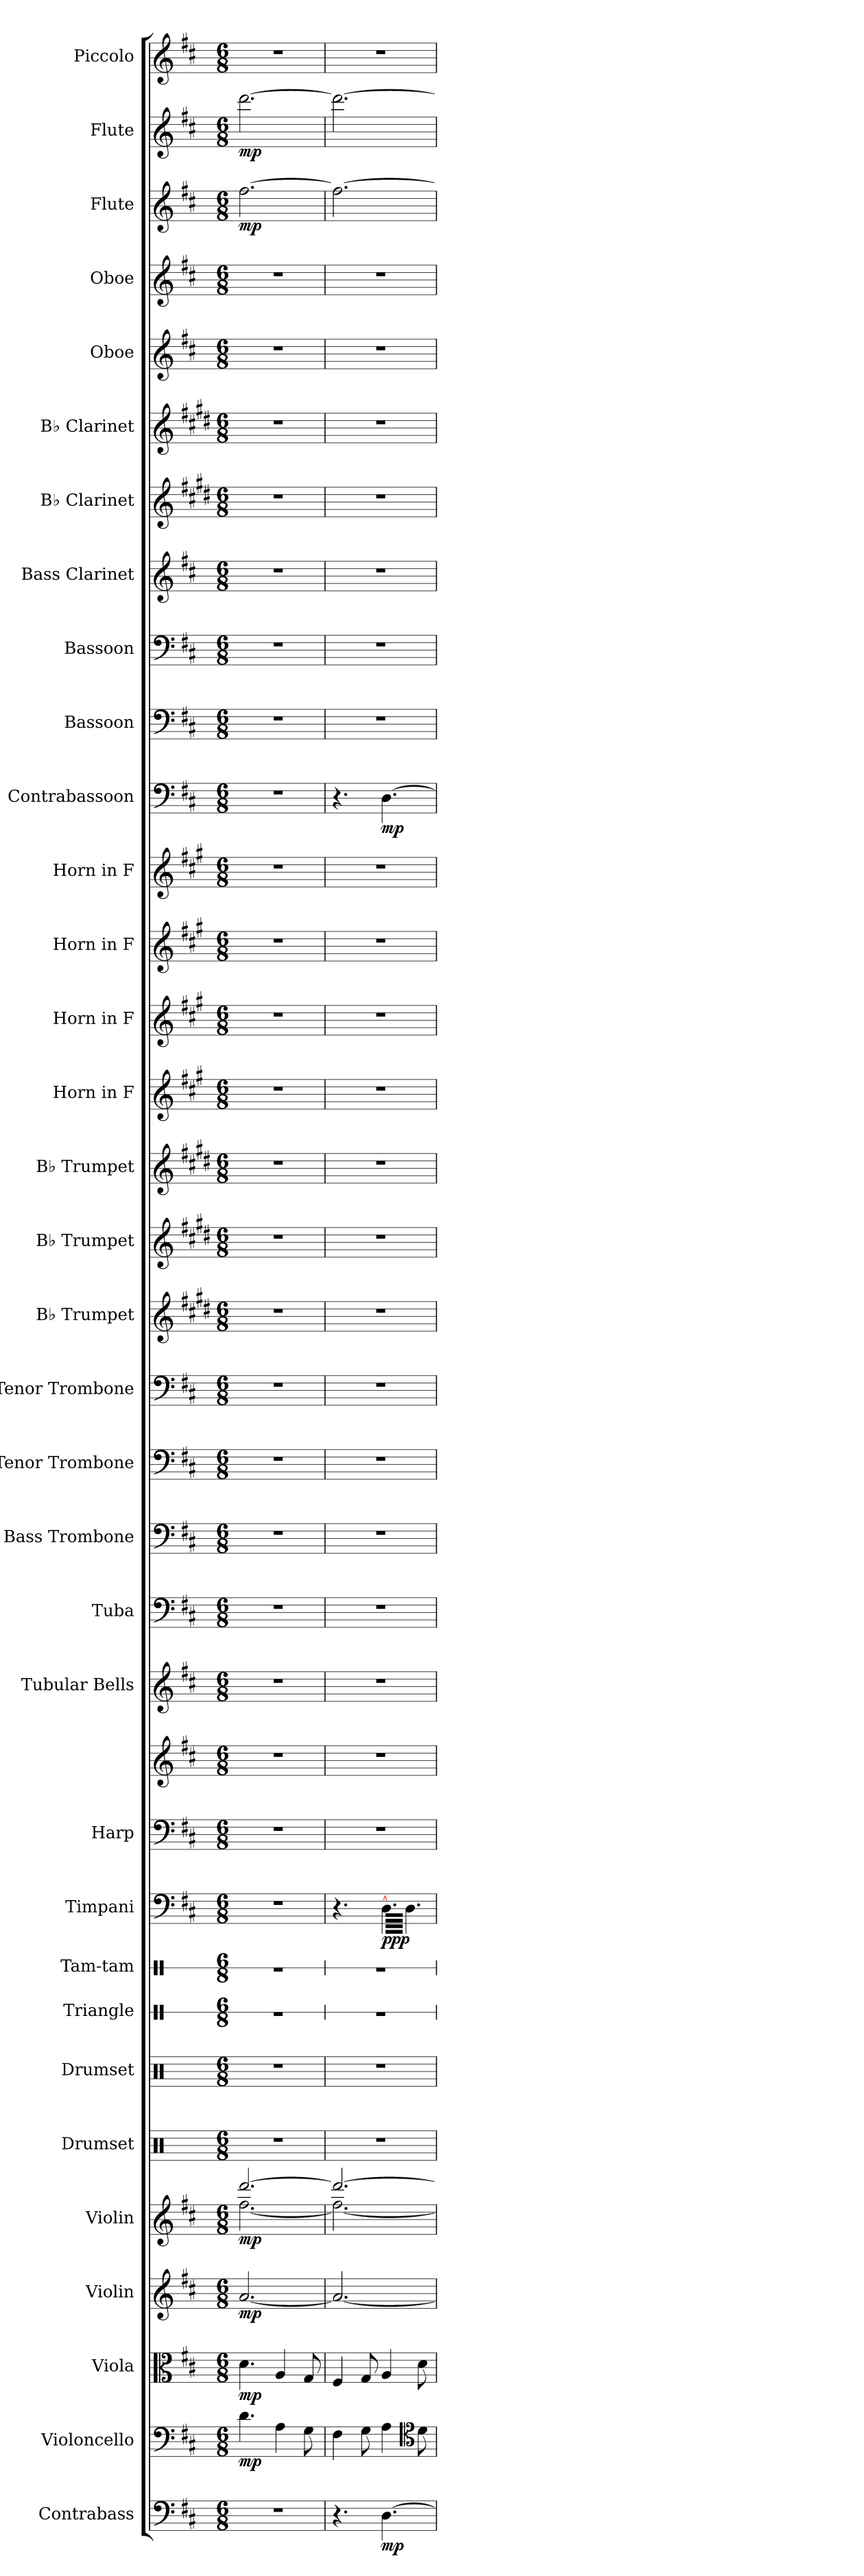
**kern	**dynam	**kern	**dynam	**kern	**dynam	**kern	**dynam	**kern	**dynam	**kern	**kern	**kern	**kern	**kern	**dynam	**kern	**kern	**kern	**kern	**kern	**kern	**kern	**kern	**kern	**kern	**kern	**kern	**kern	**kern	**kern	**dynam	**kern	**kern	**kern	**kern	**kern	**kern	**kern	**kern	**dynam	**kern	**dynam	**kern
*part34	*part34	*part33	*part33	*part32	*part32	*part31	*part31	*part30	*part30	*part29	*part28	*part27	*part26	*part25	*part25	*part24	*part24	*part23	*part22	*part21	*part20	*part19	*part18	*part17	*part16	*part15	*part14	*part13	*part12	*part11	*part11	*part10	*part9	*part8	*part7	*part6	*part5	*part4	*part3	*part3	*part2	*part2	*part1
*staff35	*staff35	*staff34	*staff34	*staff33	*staff33	*staff32	*staff32	*staff31	*staff31	*staff30	*staff29	*staff28	*staff27	*staff26	*staff26	*staff25	*staff24	*staff23	*staff22	*staff21	*staff20	*staff19	*staff18	*staff17	*staff16	*staff15	*staff14	*staff13	*staff12	*staff11	*staff11	*staff10	*staff9	*staff8	*staff7	*staff6	*staff5	*staff4	*staff3	*staff3	*staff2	*staff2	*staff1
*I"Contrabass	*	*I"Violoncello	*	*I"Viola	*	*I"Violin	*	*I"Violin	*	*I"Drumset	*I"Drumset	*I"Triangle	*I"Tam-tam	*I"Timpani	*	*I"Harp	*	*I"Tubular Bells	*I"Tuba	*I"Bass Trombone	*I"Tenor Trombone	*I"Tenor Trombone	*I"B♭ Trumpet	*I"B♭ Trumpet	*I"B♭ Trumpet	*I"Horn in F	*I"Horn in F	*I"Horn in F	*I"Horn in F	*I"Contrabassoon	*	*I"Bassoon	*I"Bassoon	*I"Bass Clarinet	*I"B♭ Clarinet	*I"B♭ Clarinet	*I"Oboe	*I"Oboe	*I"Flute	*	*I"Flute	*	*I"Piccolo
*I'Cb.	*	*I'Vc.	*	*I'Vla.	*	*I'Vln.	*	*I'Vln.	*	*I'Drs.	*I'Drs.	*I'Trgl.	*I'Tam-tam	*I'Timp.	*	*I'Hrp.	*	*I'Tu. Be.	*I'Tba.	*I'B. Tbn.	*I'T. Tbn.	*I'T. Tbn.	*I'B♭ Tpt.	*I'B♭ Tpt.	*I'B♭ Tpt.	*	*	*	*	*I'Cbsn.	*	*I'Bsn.	*I'Bsn.	*I'B. Cl.	*I'B♭ Cl.	*I'B♭ Cl.	*I'Ob.	*I'Ob.	*I'Fl.	*	*I'Fl.	*	*I'Picc.
*	*	*	*	*	*	*	*	*	*	*	*	*stria1	*stria1	*	*	*	*	*	*	*	*	*	*	*	*	*	*	*	*	*	*	*	*	*	*	*	*	*	*	*	*	*	*
*clefF4	*	*clefF4	*	*clefC3	*	*clefG2	*	*clefG2	*	*clefX	*clefX	*clefX	*clefX	*clefF4	*	*clefF4	*clefG2	*clefG2	*clefF4	*clefF4	*clefF4	*clefF4	*clefG2	*clefG2	*clefG2	*clefG2	*clefG2	*clefG2	*clefG2	*clefF4	*	*clefF4	*clefF4	*clefG2	*clefG2	*clefG2	*clefG2	*clefG2	*clefG2	*	*clefG2	*	*clefG2
*ITrd7c12	*	*	*	*	*	*	*	*	*	*	*	*	*	*	*	*	*	*	*	*	*	*	*ITrd1c2	*ITrd1c2	*ITrd1c2	*ITrd4c7	*ITrd4c7	*ITrd4c7	*ITrd4c7	*ITrd7c12	*	*	*	*ITrd8c14	*ITrd1c2	*ITrd1c2	*	*	*	*	*	*	*ITrd-7c-12
*k[f#c#]	*	*k[f#c#]	*	*k[f#c#]	*	*k[f#c#]	*	*k[f#c#]	*	*k[]	*k[]	*k[]	*k[]	*k[f#c#]	*	*k[f#c#]	*k[f#c#]	*k[f#c#]	*k[f#c#]	*k[f#c#]	*k[f#c#]	*k[f#c#]	*k[f#c#]	*k[f#c#]	*k[f#c#]	*k[f#c#]	*k[f#c#]	*k[f#c#]	*k[f#c#]	*k[f#c#]	*	*k[f#c#]	*k[f#c#]	*k[f#c#]	*k[f#c#]	*k[f#c#]	*k[f#c#]	*k[f#c#]	*k[f#c#]	*	*k[f#c#]	*	*k[f#c#]
*M6/8	*	*M6/8	*	*M6/8	*	*M6/8	*	*M6/8	*	*M6/8	*M6/8	*M6/8	*M6/8	*M6/8	*	*M6/8	*M6/8	*M6/8	*M6/8	*M6/8	*M6/8	*M6/8	*M6/8	*M6/8	*M6/8	*M6/8	*M6/8	*M6/8	*M6/8	*M6/8	*	*M6/8	*M6/8	*M6/8	*M6/8	*M6/8	*M6/8	*M6/8	*M6/8	*	*M6/8	*	*M6/8
*MM55	*	*MM55	*	*MM55	*	*MM55	*	*MM55	*	*MM55	*MM55	*MM55	*MM55	*MM55	*	*MM55	*MM55	*MM55	*MM55	*MM55	*MM55	*MM55	*MM55	*MM55	*MM55	*MM55	*MM55	*MM55	*MM55	*MM55	*	*MM55	*MM55	*MM55	*MM55	*MM55	*MM55	*MM55	*MM55	*	*MM55	*	*MM55
=1	=1	=1	=1	=1	=1	=1	=1	=1	=1	=1	=1	=1	=1	=1	=1	=1	=1	=1	=1	=1	=1	=1	=1	=1	=1	=1	=1	=1	=1	=1	=1	=1	=1	=1	=1	=1	=1	=1	=1	=1	=1	=1	=1
*	*	*	*	*	*	*	*	*^	*	*	*	*	*	*	*	*	*	*	*	*	*	*	*	*	*	*	*	*	*	*	*	*	*	*	*	*	*	*	*	*	*	*	*
!	!	!	!LO:DY:b	!	!LO:DY:b	!	!LO:DY:b	!	!	!LO:DY:b	!	!	!	!	!	!	!	!	!	!	!	!	!	!	!	!	!	!	!	!	!	!	!	!	!	!	!	!	!	!	!LO:DY:b	!	!LO:DY:b	!
2.r	.	4.d\	mp	4.d\	mp	[2.a/	mp	[2.ddd/	[2.ff#\	mp	2.r	2.r	2.r	2.r	2.r	.	2.r	2.r	2.r	2.r	2.r	2.r	2.r	2.r	2.r	2.r	2.r	2.r	2.r	2.r	2.r	.	2.r	2.r	2.r	2.r	2.r	2.r	2.r	[2.ff#\	mp	[2.ddd\	mp	2.r
.	.	4A\	.	4A/	.	.	.	.	.	.	.	.	.	.	.	.	.	.	.	.	.	.	.	.	.	.	.	.	.	.	.	.	.	.	.	.	.	.	.	.	.	.	.	.
.	.	8G\	.	8G/	.	.	.	.	.	.	.	.	.	.	.	.	.	.	.	.	.	.	.	.	.	.	.	.	.	.	.	.	.	.	.	.	.	.	.	.	.	.	.	.
=2	=2	=2	=2	=2	=2	=2	=2	=2	=2	=2	=2	=2	=2	=2	=2	=2	=2	=2	=2	=2	=2	=2	=2	=2	=2	=2	=2	=2	=2	=2	=2	=2	=2	=2	=2	=2	=2	=2	=2	=2	=2	=2	=2	=2
4.r	.	4F#\	.	4F#/	.	2.a/_	.	2.ddd/_	2.ff#\_	.	2.r	2.r	2.r	2.r	4.r	.	2.r	2.r	2.r	2.r	2.r	2.r	2.r	2.r	2.r	2.r	2.r	2.r	2.r	2.r	4.r	.	2.r	2.r	2.r	2.r	2.r	2.r	2.r	2.ff#\_	.	2.ddd\_	.	2.r
.	.	8G\	.	8G/	.	.	.	.	.	.	.	.	.	.	.	.	.	.	.	.	.	.	.	.	.	.	.	.	.	.	.	.	.	.	.	.	.	.	.	.	.	.	.	.
!	!LO:DY:b	!	!	!	!	!	!	!	!	!	!	!	!	!	!	!LO:DY:b	!	!	!	!	!	!	!	!	!	!	!	!	!	!	!	!LO:DY:b	!	!	!	!	!	!	!	!	!	!	!	!
*	*	*	*	*	*	*	*	*	*	*	*	*	*	*	*tremolo	*	*	*	*	*	*	*	*	*	*	*	*	*	*	*	*	*	*	*	*	*	*	*	*	*	*	*	*	*
[4.DD\	mp	4A\	.	4A/	.	.	.	.	.	.	.	.	.	.	[64D\LLLL	ppp	.	.	.	.	.	.	.	.	.	.	.	.	.	.	[4.DD\	mp	.	.	.	.	.	.	.	.	.	.	.	.
.	.	.	.	.	.	.	.	.	.	.	.	.	.	.	64D\	.	.	.	.	.	.	.	.	.	.	.	.	.	.	.	.	.	.	.	.	.	.	.	.	.	.	.	.	.
.	.	.	.	.	.	.	.	.	.	.	.	.	.	.	64D\	.	.	.	.	.	.	.	.	.	.	.	.	.	.	.	.	.	.	.	.	.	.	.	.	.	.	.	.	.
.	.	.	.	.	.	.	.	.	.	.	.	.	.	.	64D\	.	.	.	.	.	.	.	.	.	.	.	.	.	.	.	.	.	.	.	.	.	.	.	.	.	.	.	.	.
.	.	.	.	.	.	.	.	.	.	.	.	.	.	.	64D\	.	.	.	.	.	.	.	.	.	.	.	.	.	.	.	.	.	.	.	.	.	.	.	.	.	.	.	.	.
.	.	.	.	.	.	.	.	.	.	.	.	.	.	.	64D\	.	.	.	.	.	.	.	.	.	.	.	.	.	.	.	.	.	.	.	.	.	.	.	.	.	.	.	.	.
.	.	.	.	.	.	.	.	.	.	.	.	.	.	.	64D\	.	.	.	.	.	.	.	.	.	.	.	.	.	.	.	.	.	.	.	.	.	.	.	.	.	.	.	.	.
.	.	.	.	.	.	.	.	.	.	.	.	.	.	.	64D\	.	.	.	.	.	.	.	.	.	.	.	.	.	.	.	.	.	.	.	.	.	.	.	.	.	.	.	.	.
.	.	.	.	.	.	.	.	.	.	.	.	.	.	.	64D\	.	.	.	.	.	.	.	.	.	.	.	.	.	.	.	.	.	.	.	.	.	.	.	.	.	.	.	.	.
.	.	.	.	.	.	.	.	.	.	.	.	.	.	.	64D\	.	.	.	.	.	.	.	.	.	.	.	.	.	.	.	.	.	.	.	.	.	.	.	.	.	.	.	.	.
.	.	.	.	.	.	.	.	.	.	.	.	.	.	.	64D\	.	.	.	.	.	.	.	.	.	.	.	.	.	.	.	.	.	.	.	.	.	.	.	.	.	.	.	.	.
.	.	.	.	.	.	.	.	.	.	.	.	.	.	.	64D\	.	.	.	.	.	.	.	.	.	.	.	.	.	.	.	.	.	.	.	.	.	.	.	.	.	.	.	.	.
.	.	.	.	.	.	.	.	.	.	.	.	.	.	.	64D\	.	.	.	.	.	.	.	.	.	.	.	.	.	.	.	.	.	.	.	.	.	.	.	.	.	.	.	.	.
.	.	.	.	.	.	.	.	.	.	.	.	.	.	.	64D\	.	.	.	.	.	.	.	.	.	.	.	.	.	.	.	.	.	.	.	.	.	.	.	.	.	.	.	.	.
.	.	.	.	.	.	.	.	.	.	.	.	.	.	.	64D\	.	.	.	.	.	.	.	.	.	.	.	.	.	.	.	.	.	.	.	.	.	.	.	.	.	.	.	.	.
.	.	.	.	.	.	.	.	.	.	.	.	.	.	.	64D\	.	.	.	.	.	.	.	.	.	.	.	.	.	.	.	.	.	.	.	.	.	.	.	.	.	.	.	.	.
*	*	*clefC4	*	*	*	*	*	*	*	*	*	*	*	*	*	*	*	*	*	*	*	*	*	*	*	*	*	*	*	*	*	*	*	*	*	*	*	*	*	*	*	*	*	*
.	.	8d\	.	8d\	.	.	.	.	.	.	.	.	.	.	64D\	.	.	.	.	.	.	.	.	.	.	.	.	.	.	.	.	.	.	.	.	.	.	.	.	.	.	.	.	.
.	.	.	.	.	.	.	.	.	.	.	.	.	.	.	64D\	.	.	.	.	.	.	.	.	.	.	.	.	.	.	.	.	.	.	.	.	.	.	.	.	.	.	.	.	.
.	.	.	.	.	.	.	.	.	.	.	.	.	.	.	64D\	.	.	.	.	.	.	.	.	.	.	.	.	.	.	.	.	.	.	.	.	.	.	.	.	.	.	.	.	.
.	.	.	.	.	.	.	.	.	.	.	.	.	.	.	64D\	.	.	.	.	.	.	.	.	.	.	.	.	.	.	.	.	.	.	.	.	.	.	.	.	.	.	.	.	.
.	.	.	.	.	.	.	.	.	.	.	.	.	.	.	64D\	.	.	.	.	.	.	.	.	.	.	.	.	.	.	.	.	.	.	.	.	.	.	.	.	.	.	.	.	.
.	.	.	.	.	.	.	.	.	.	.	.	.	.	.	64D\	.	.	.	.	.	.	.	.	.	.	.	.	.	.	.	.	.	.	.	.	.	.	.	.	.	.	.	.	.
.	.	.	.	.	.	.	.	.	.	.	.	.	.	.	64D\	.	.	.	.	.	.	.	.	.	.	.	.	.	.	.	.	.	.	.	.	.	.	.	.	.	.	.	.	.
.	.	.	.	.	.	.	.	.	.	.	.	.	.	.	64D\JJJJ	.	.	.	.	.	.	.	.	.	.	.	.	.	.	.	.	.	.	.	.	.	.	.	.	.	.	.	.	.
*	*	*	*	*	*	*	*	*	*	*	*	*	*	*	*Xtremolo	*	*	*	*	*	*	*	*	*	*	*	*	*	*	*	*	*	*	*	*	*	*	*	*	*	*	*	*	*
*	*	*	*	*	*	*	*	*v	*v	*	*	*	*	*	*	*	*	*	*	*	*	*	*	*	*	*	*	*	*	*	*	*	*	*	*	*	*	*	*	*	*	*	*	*
=	=	=	=	=	=	=	=	=	=	=	=	=	=	=	=	=	=	=	=	=	=	=	=	=	=	=	=	=	=	=	=	=	=	=	=	=	=	=	=	=	=	=	=
*-	*-	*-	*-	*-	*-	*-	*-	*-	*-	*-	*-	*-	*-	*-	*-	*-	*-	*-	*-	*-	*-	*-	*-	*-	*-	*-	*-	*-	*-	*-	*-	*-	*-	*-	*-	*-	*-	*-	*-	*-	*-	*-	*-
